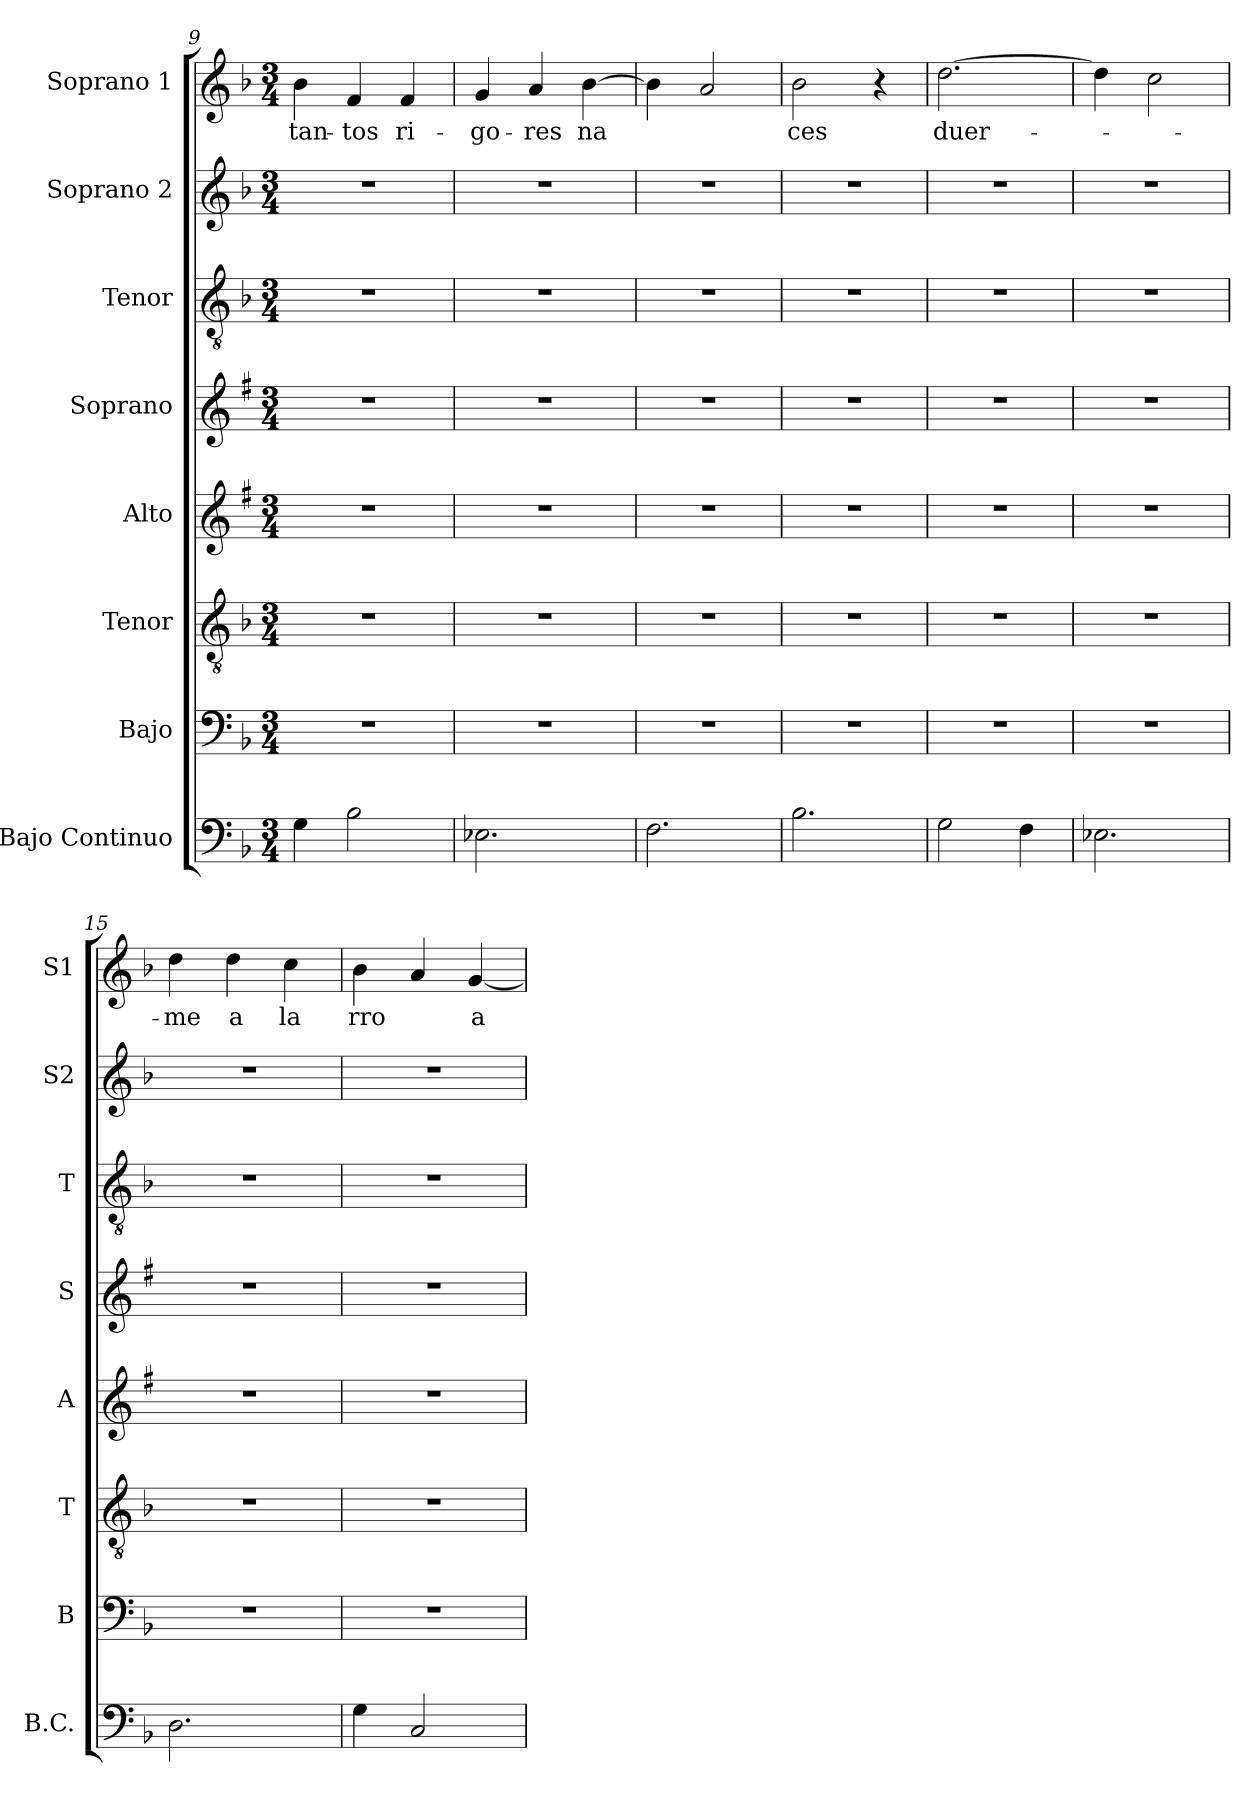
**kern	**kern	**kern	**kern	**kern	**kern	**kern	**kern	**text
*part8	*part7	*part6	*part5	*part4	*part3	*part2	*part1	*part1
*staff8	*staff7	*staff6	*staff5	*staff4	*staff3	*staff2	*staff1	*staff1
*I"Bajo Continuo	*I"Bajo	*I"Tenor	*I"Alto	*I"Soprano	*I"Tenor	*I"Soprano 2	*I"Soprano 1	*
*I'B.C.	*I'B	*I'T	*I'A	*I'S	*I'T	*I'S2	*I'S1	*
*clefF4	*clefF4	*clefGv2	*clefG2	*clefG2	*clefGv2	*clefG2	*clefG2	*
*	*	*	*ITrd1c2	*ITrd1c2	*	*	*	*
*k[b-]	*k[b-]	*k[b-]	*k[b-]	*k[b-]	*k[b-]	*k[b-]	*k[b-]	*
*F:	*F:	*F:	*F:	*F:	*F:	*F:	*F:	*
*M3/4	*M3/4	*M3/4	*M3/4	*M3/4	*M3/4	*M3/4	*M3/4	*
=9	=9	=9	=9	=9	=9	=9	=9	=9
4G\	2.r	2.r	2.r	2.r	2.r	2.r	4b-\	tan-
2B-\	.	.	.	.	.	.	4f/	-tos
.	.	.	.	.	.	.	4f/	ri-
=10	=10	=10	=10	=10	=10	=10	=10	=10
2.E-X\	2.r	2.r	2.r	2.r	2.r	2.r	4g/	-go-
.	.	.	.	.	.	.	4a/	-res
.	.	.	.	.	.	.	[4b-\	na
=11	=11	=11	=11	=11	=11	=11	=11	=11
2.F\	2.r	2.r	2.r	2.r	2.r	2.r	4b-\]	.
.	.	.	.	.	.	.	2a/	.
=12	=12	=12	=12	=12	=12	=12	=12	=12
2.B-\	2.r	2.r	2.r	2.r	2.r	2.r	2b-\	ces
.	.	.	.	.	.	.	4r	.
=13	=13	=13	=13	=13	=13	=13	=13	=13
2G\	2.r	2.r	2.r	2.r	2.r	2.r	[2.dd\	duer-
4F\	.	.	.	.	.	.	.	.
=14	=14	=14	=14	=14	=14	=14	=14	=14
2.E-X\	2.r	2.r	2.r	2.r	2.r	2.r	4dd\]	.
.	.	.	.	.	.	.	2cc\	.
!!LO:PB:g=z
=15	=15	=15	=15	=15	=15	=15	=15	=15
2.D\	2.r	2.r	2.r	2.r	2.r	2.r	4dd\	-me
.	.	.	.	.	.	.	4dd\	a
.	.	.	.	.	.	.	4cc\	la
=16	=16	=16	=16	=16	=16	=16	=16	=16
4G\	2.r	2.r	2.r	2.r	2.r	2.r	4b-\	rro
2C/	.	.	.	.	.	.	4a/	.
.	.	.	.	.	.	.	[4g/	a
=	=	=	=	=	=	=	=	=
*-	*-	*-	*-	*-	*-	*-	*-	*-
